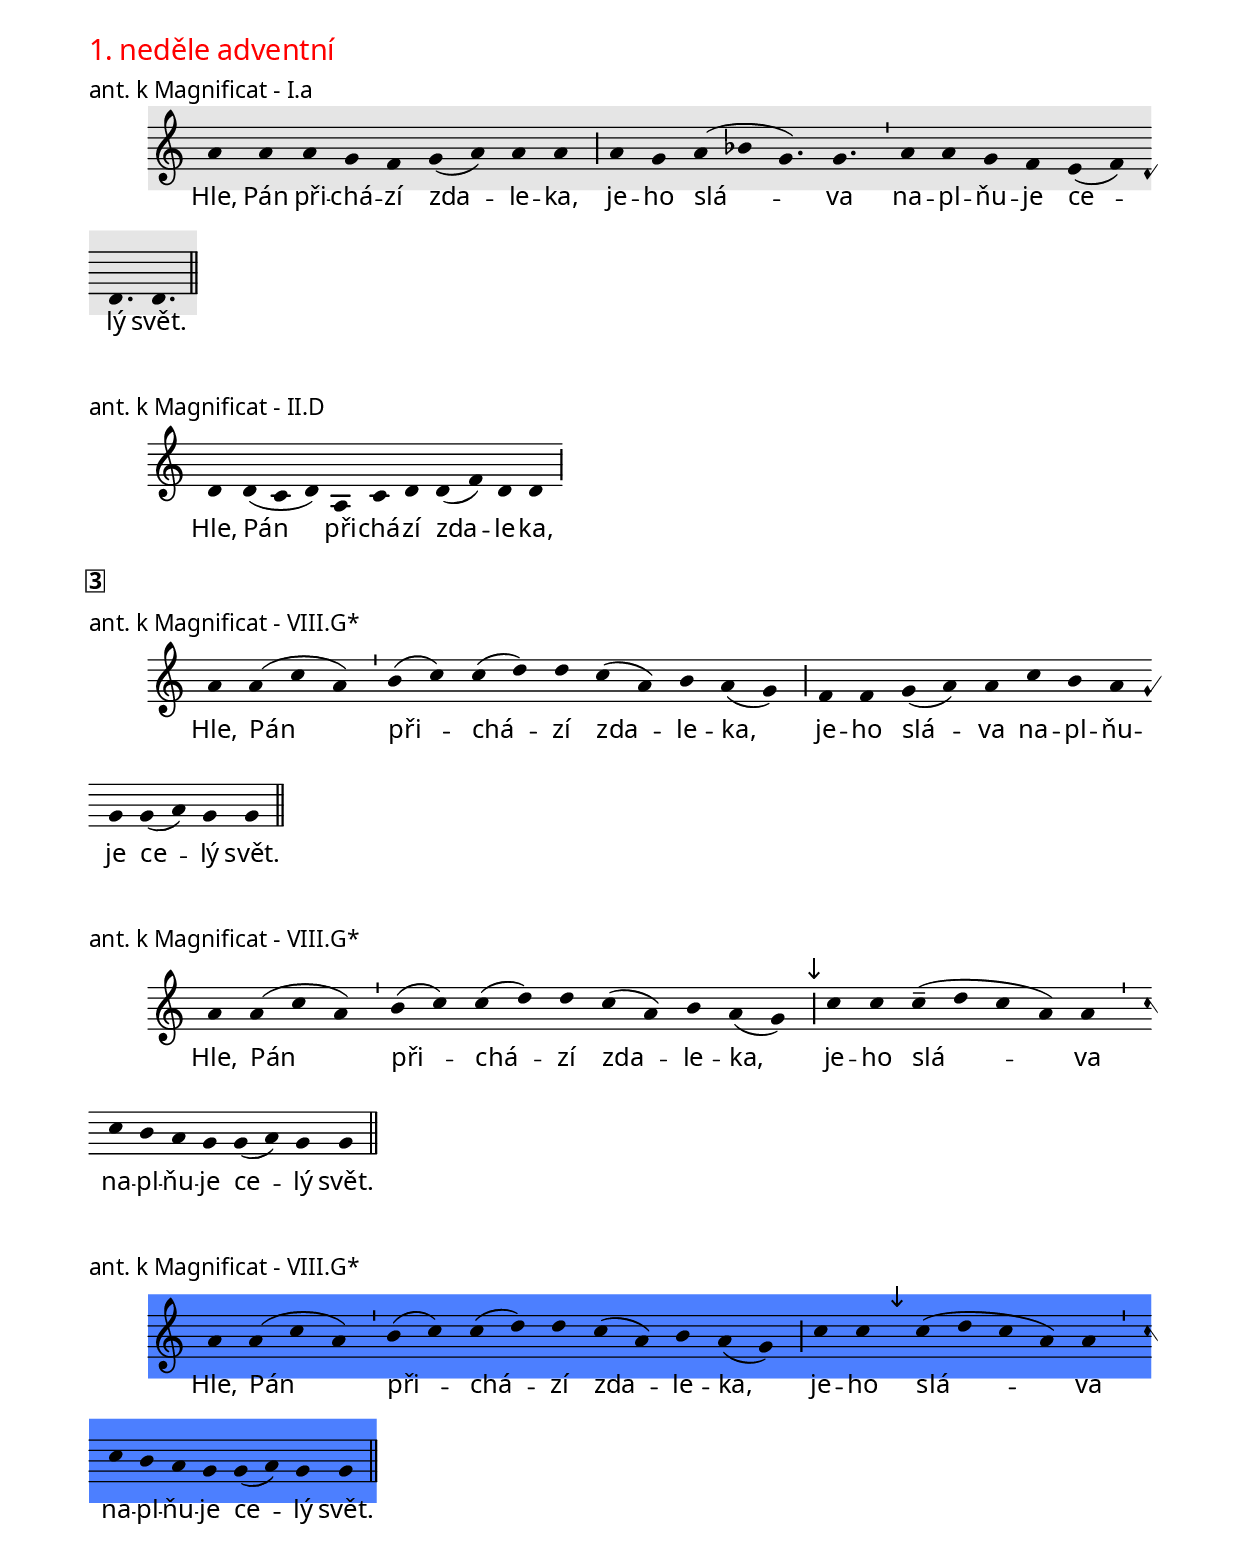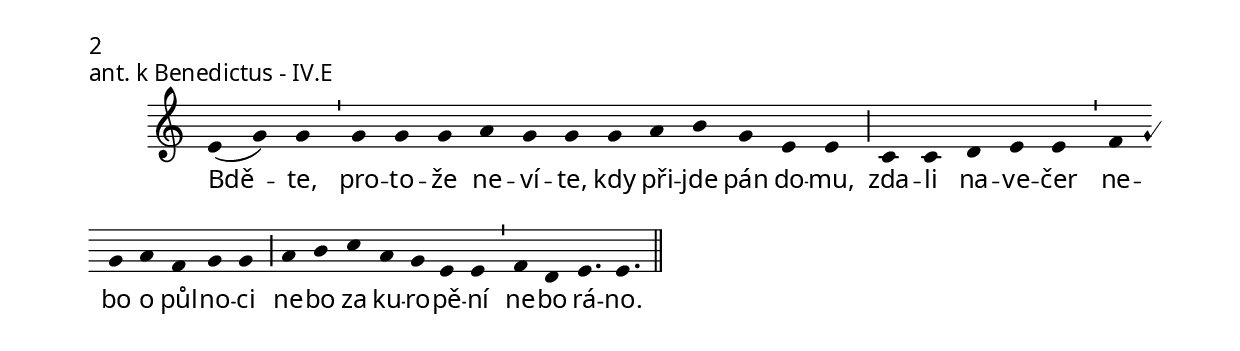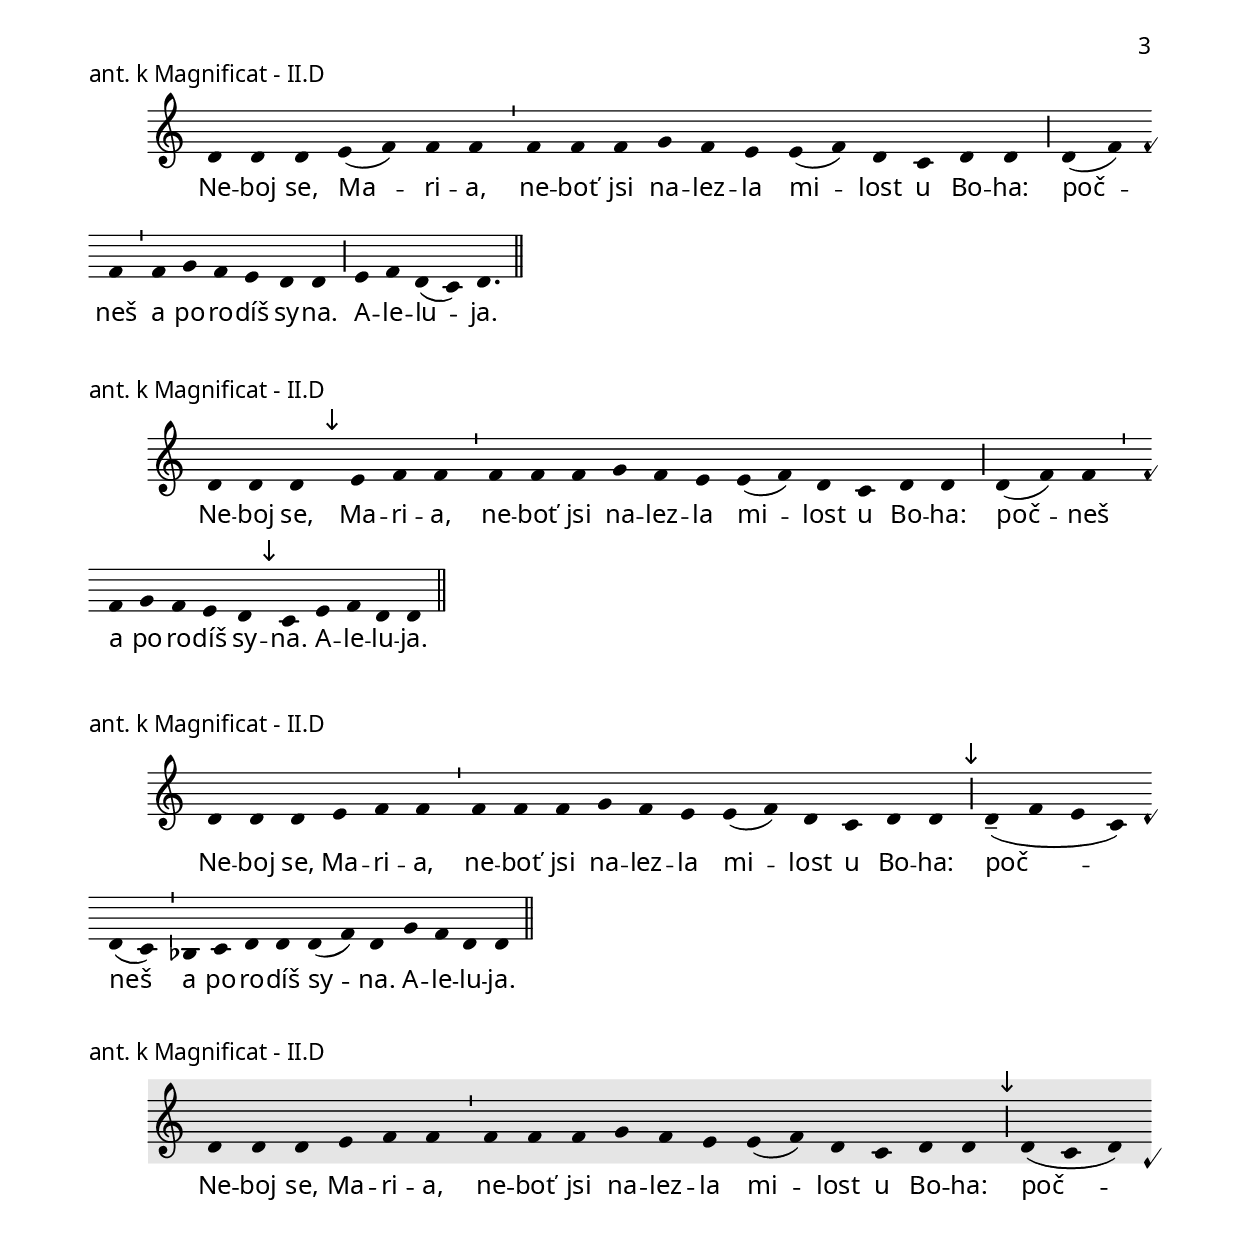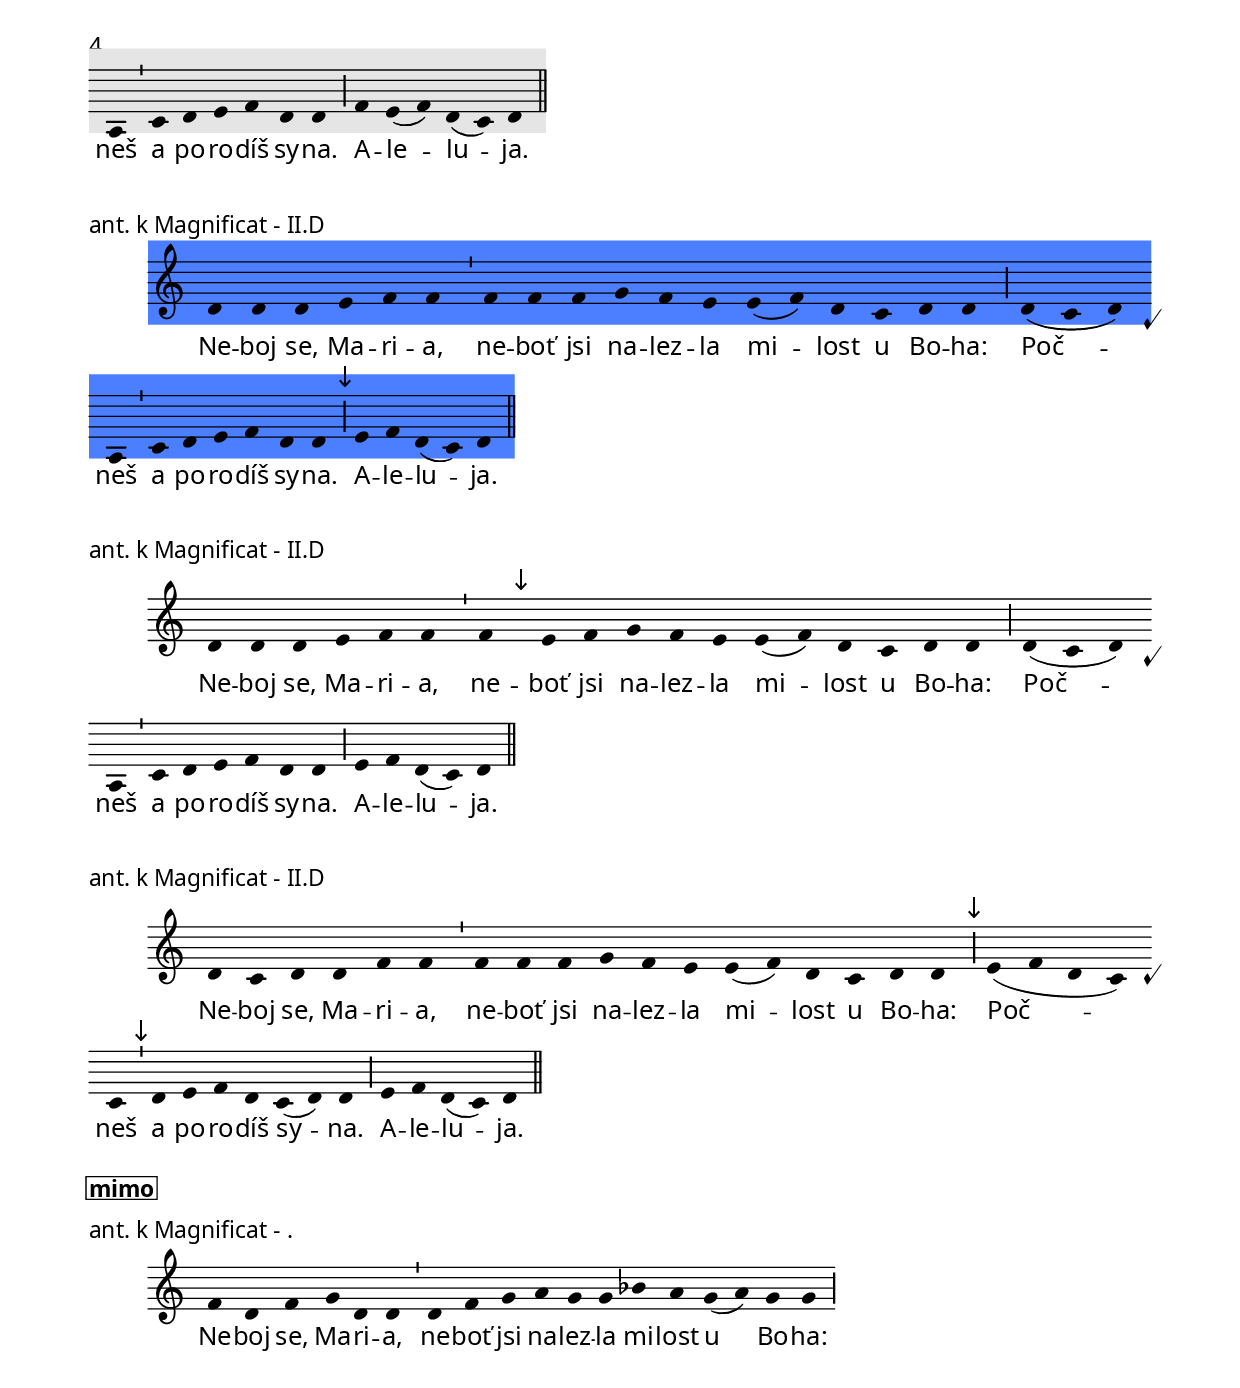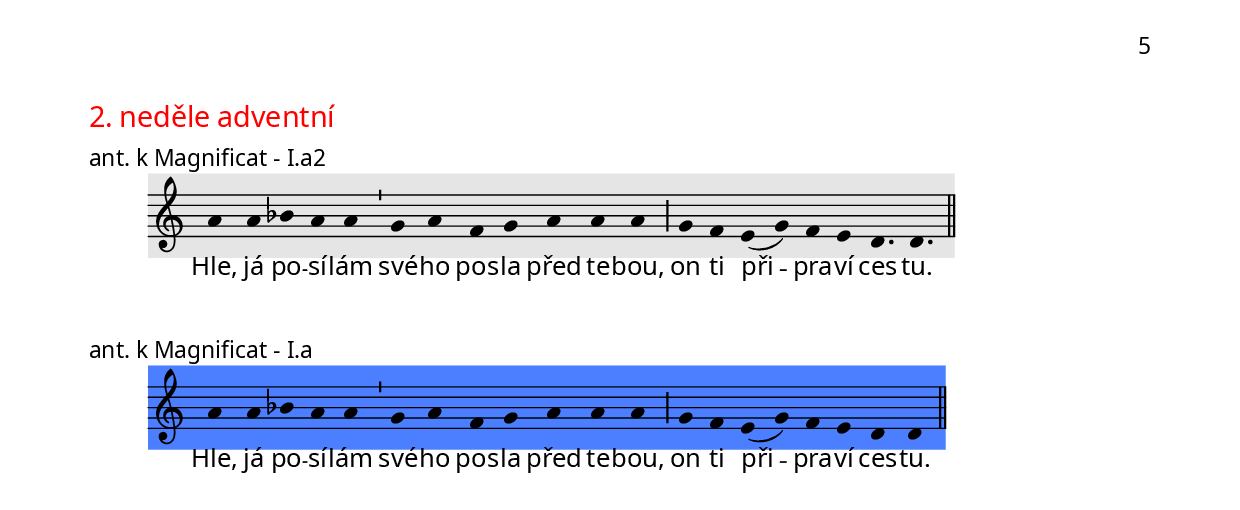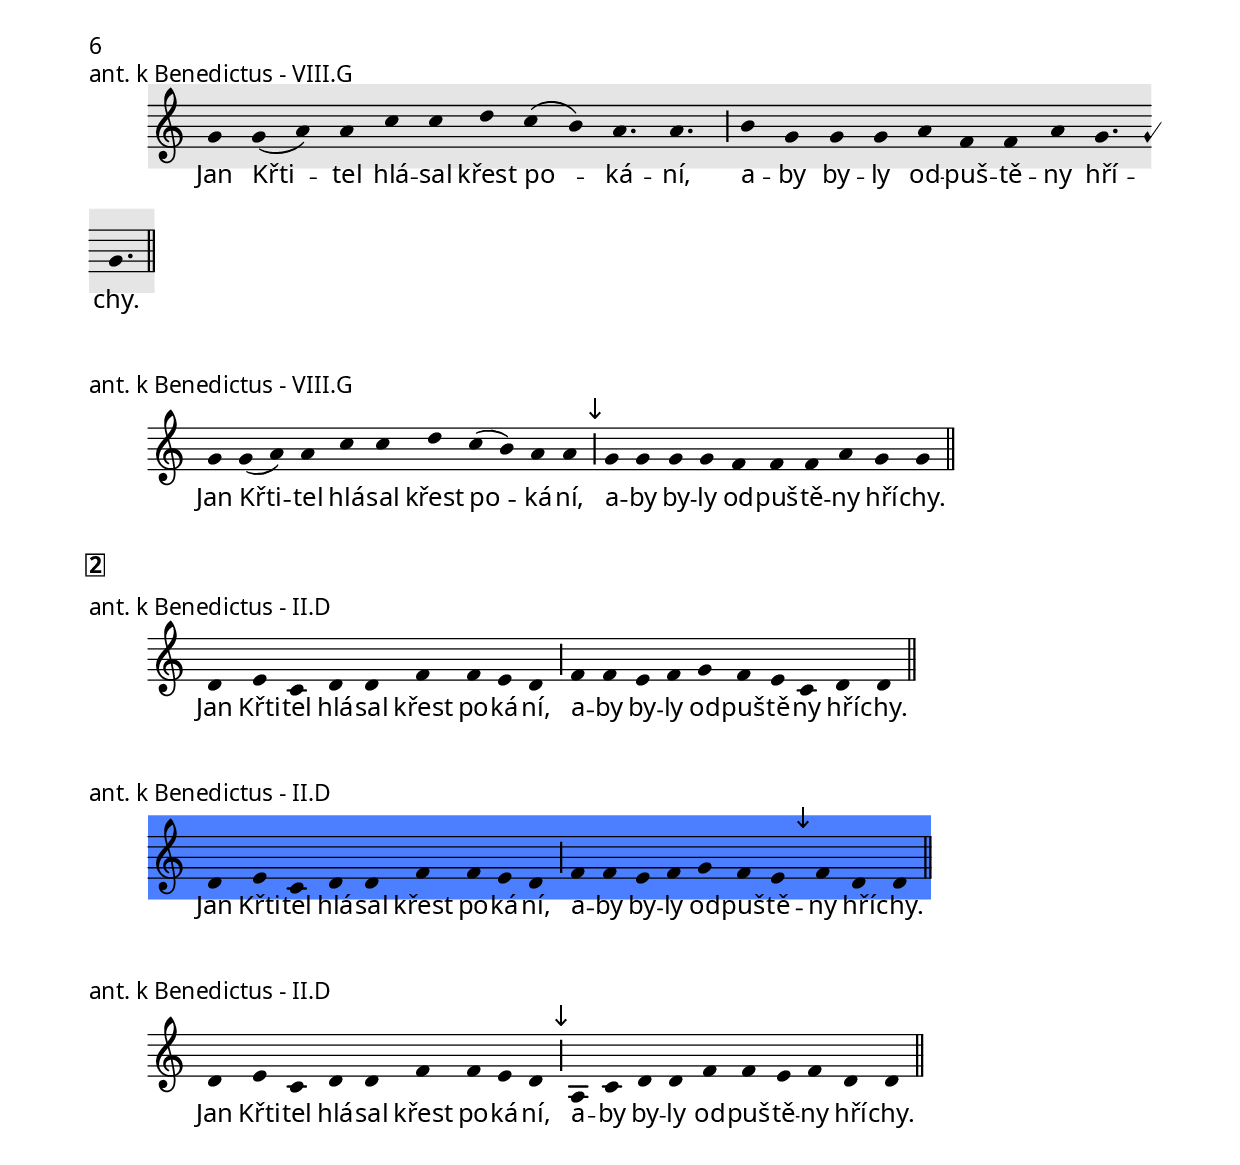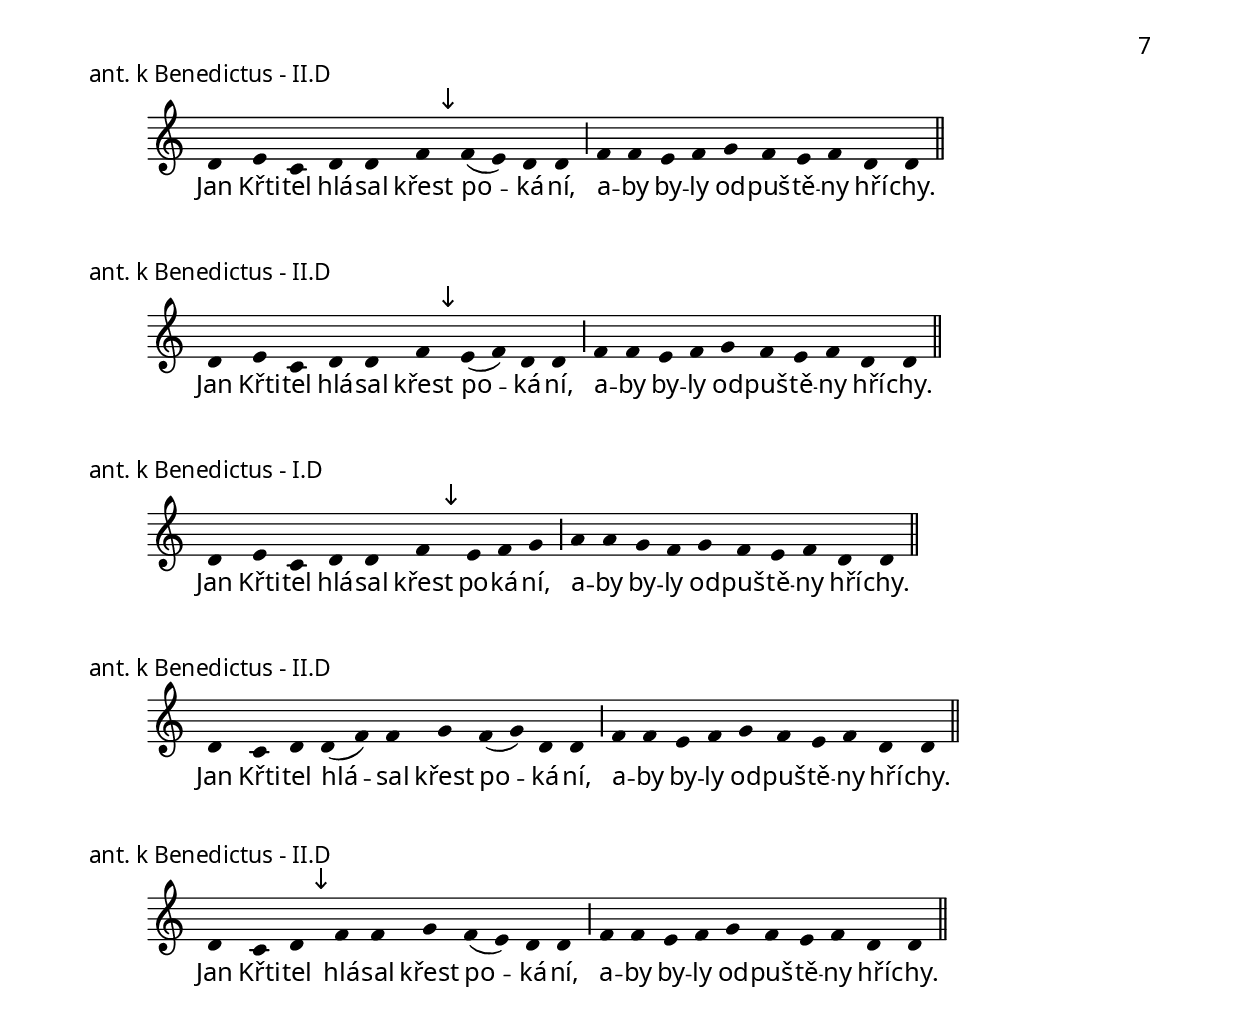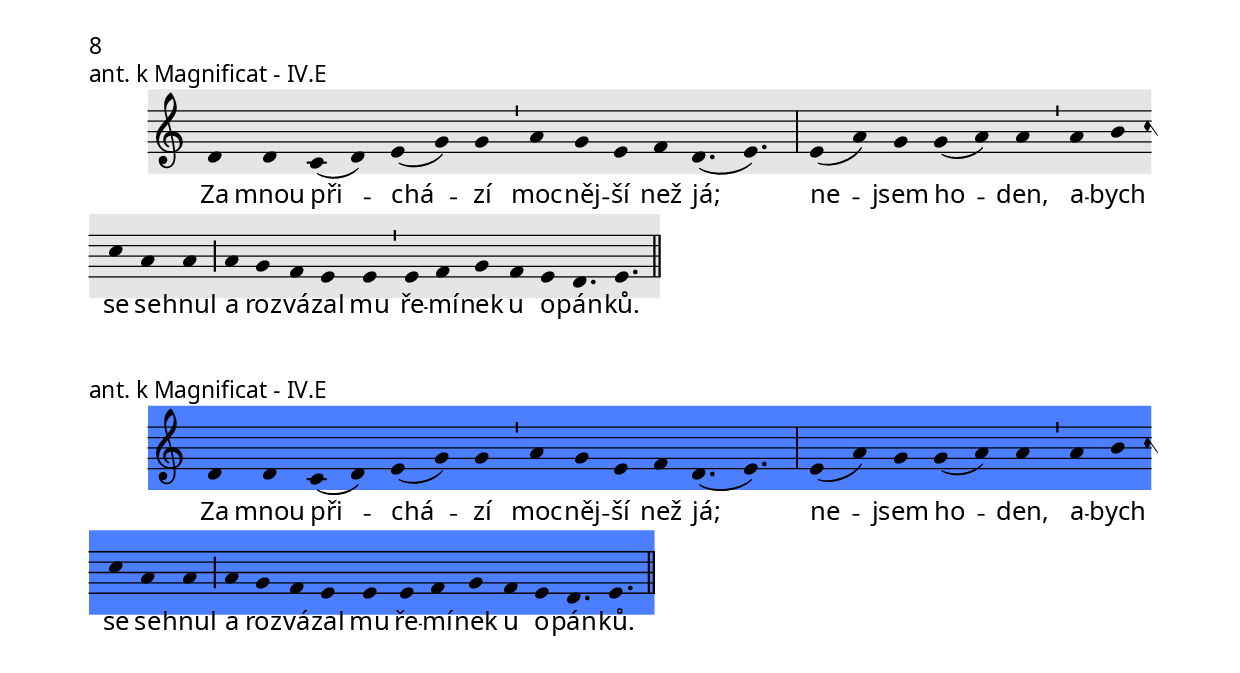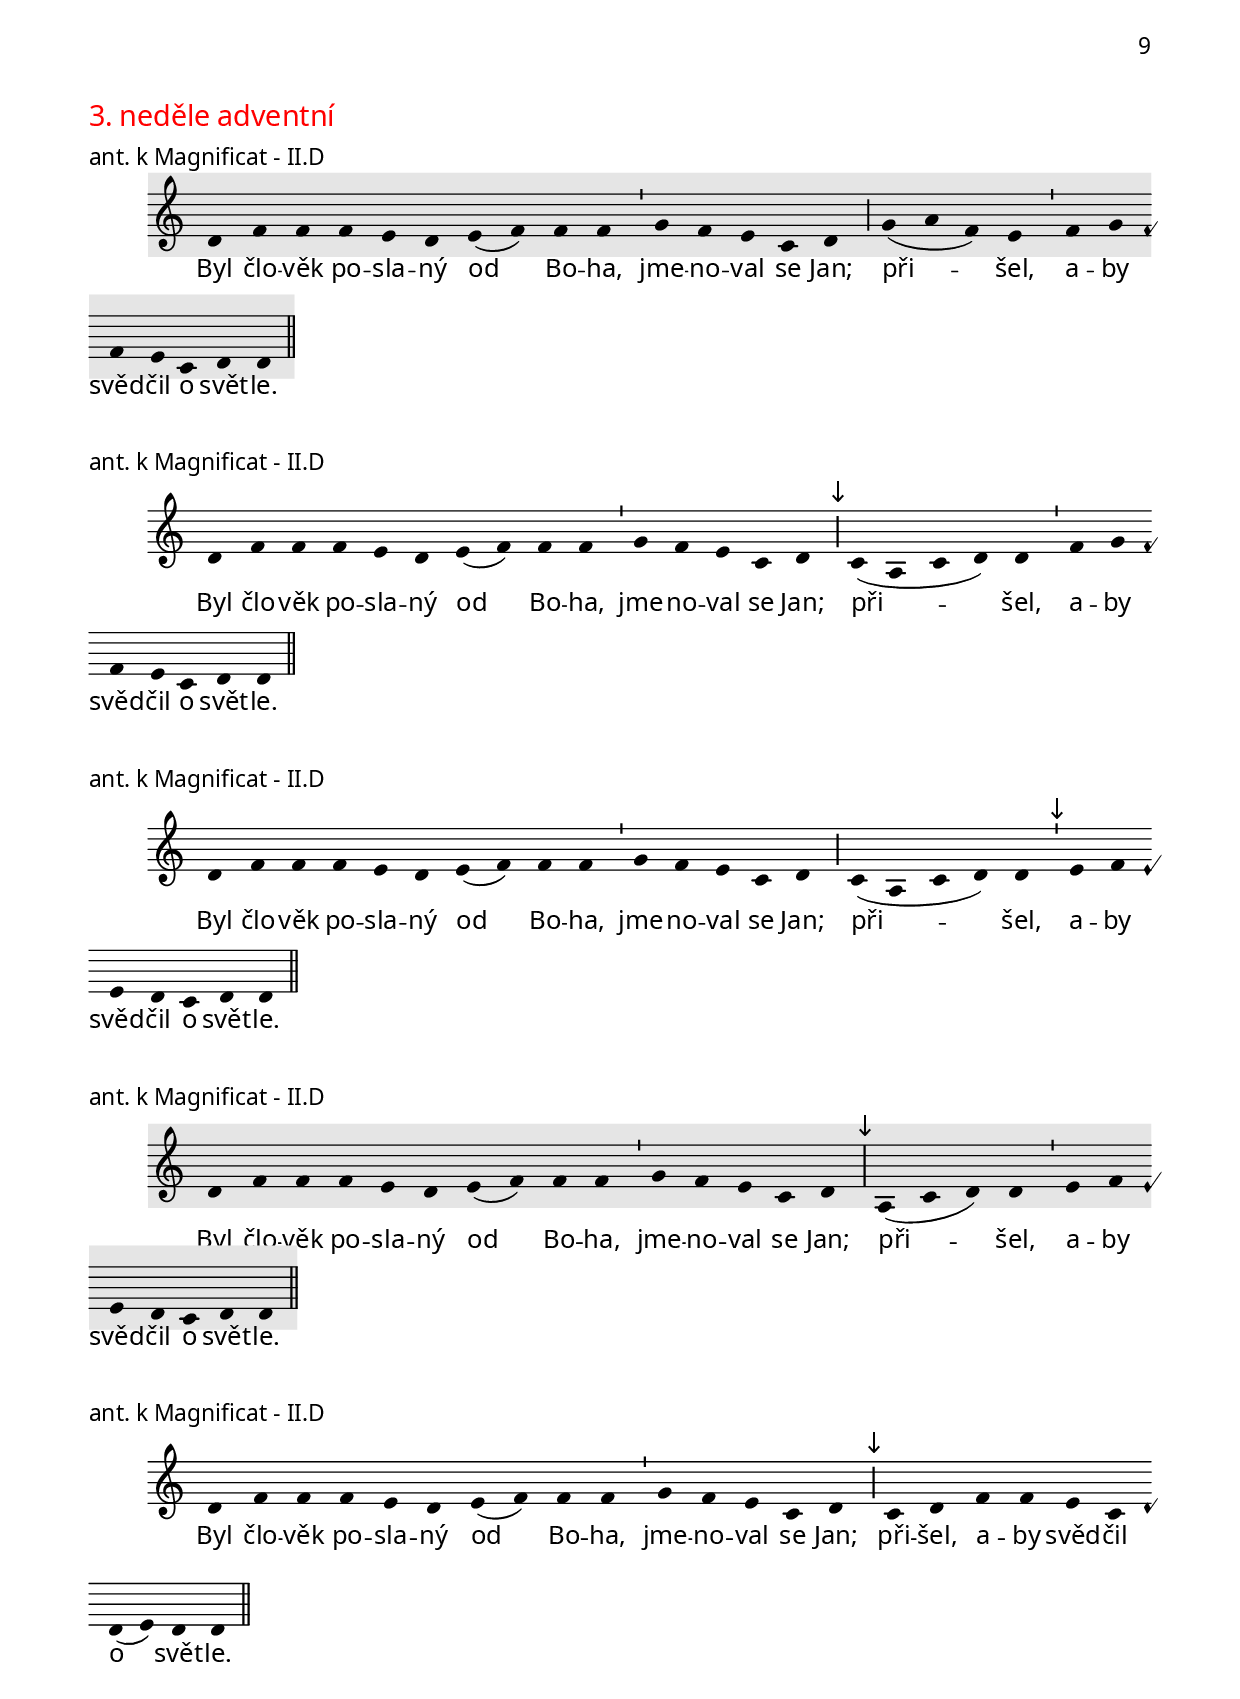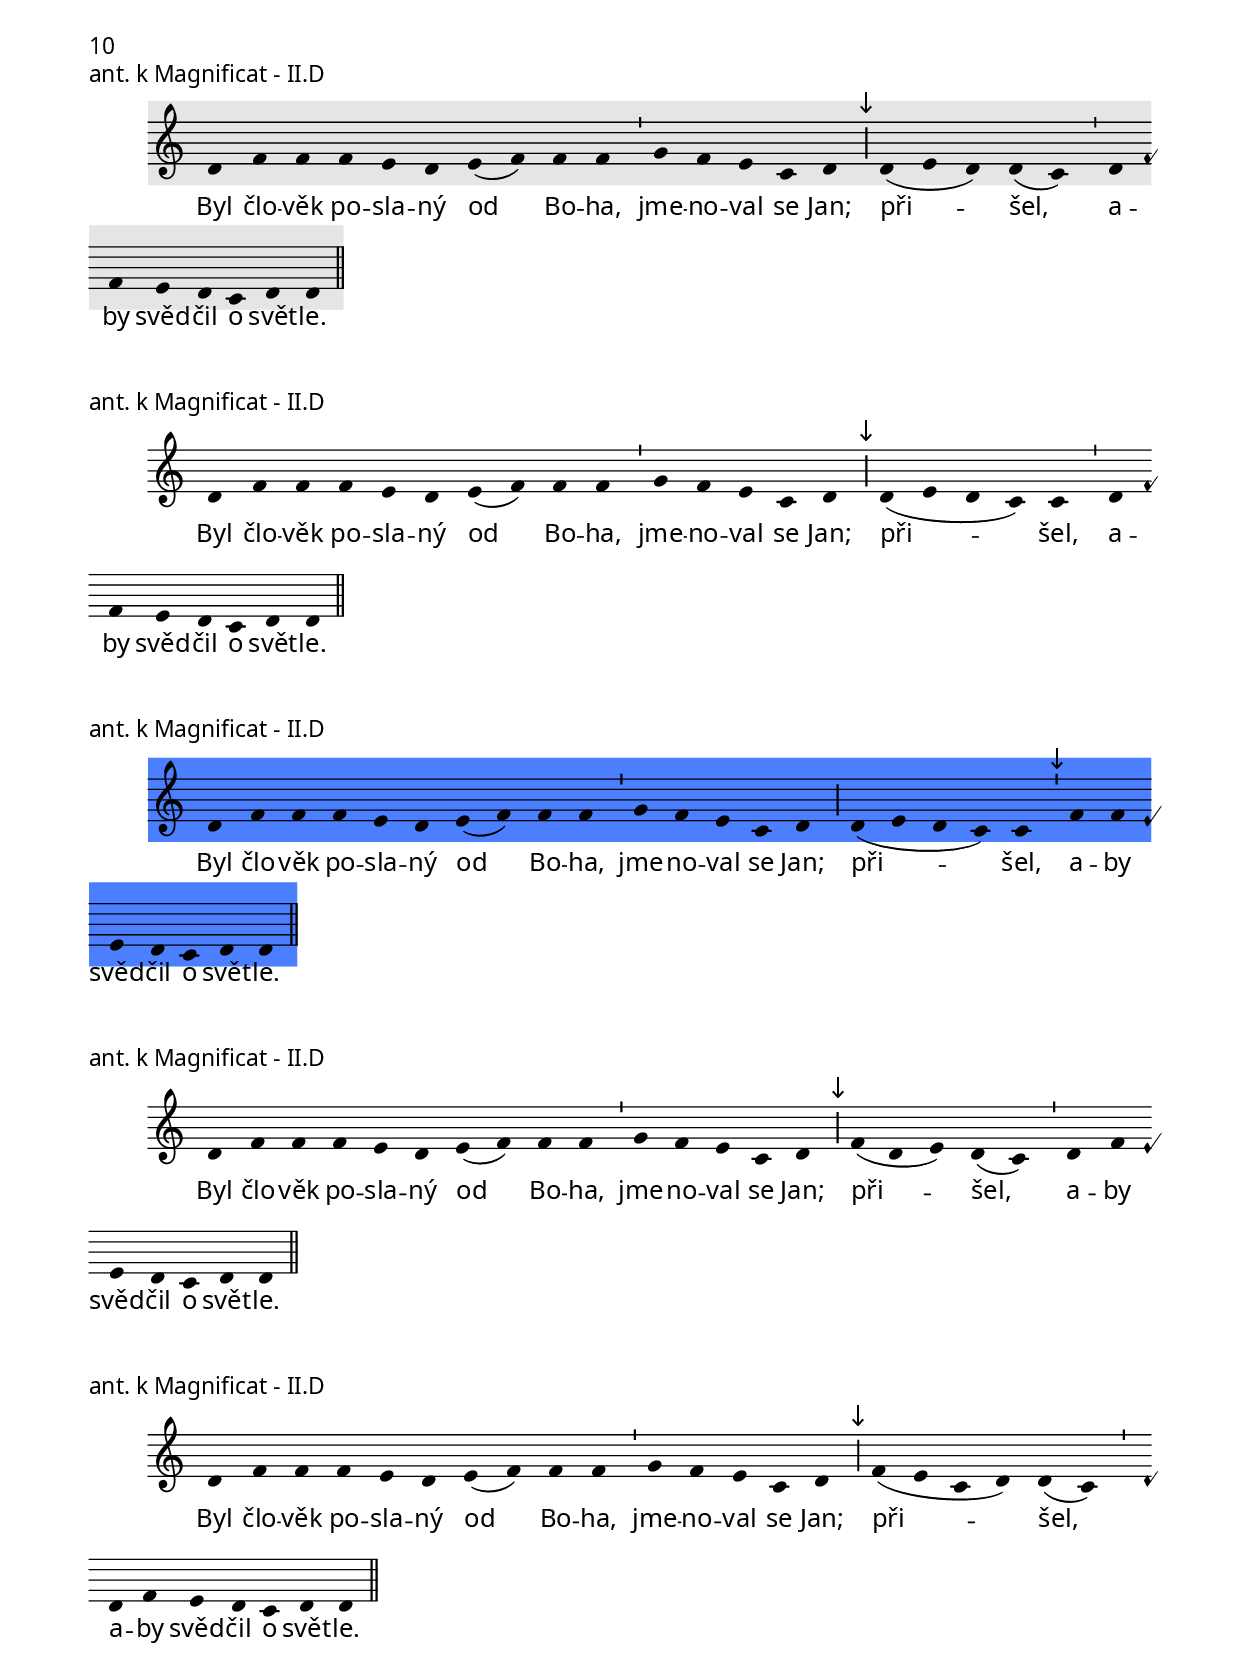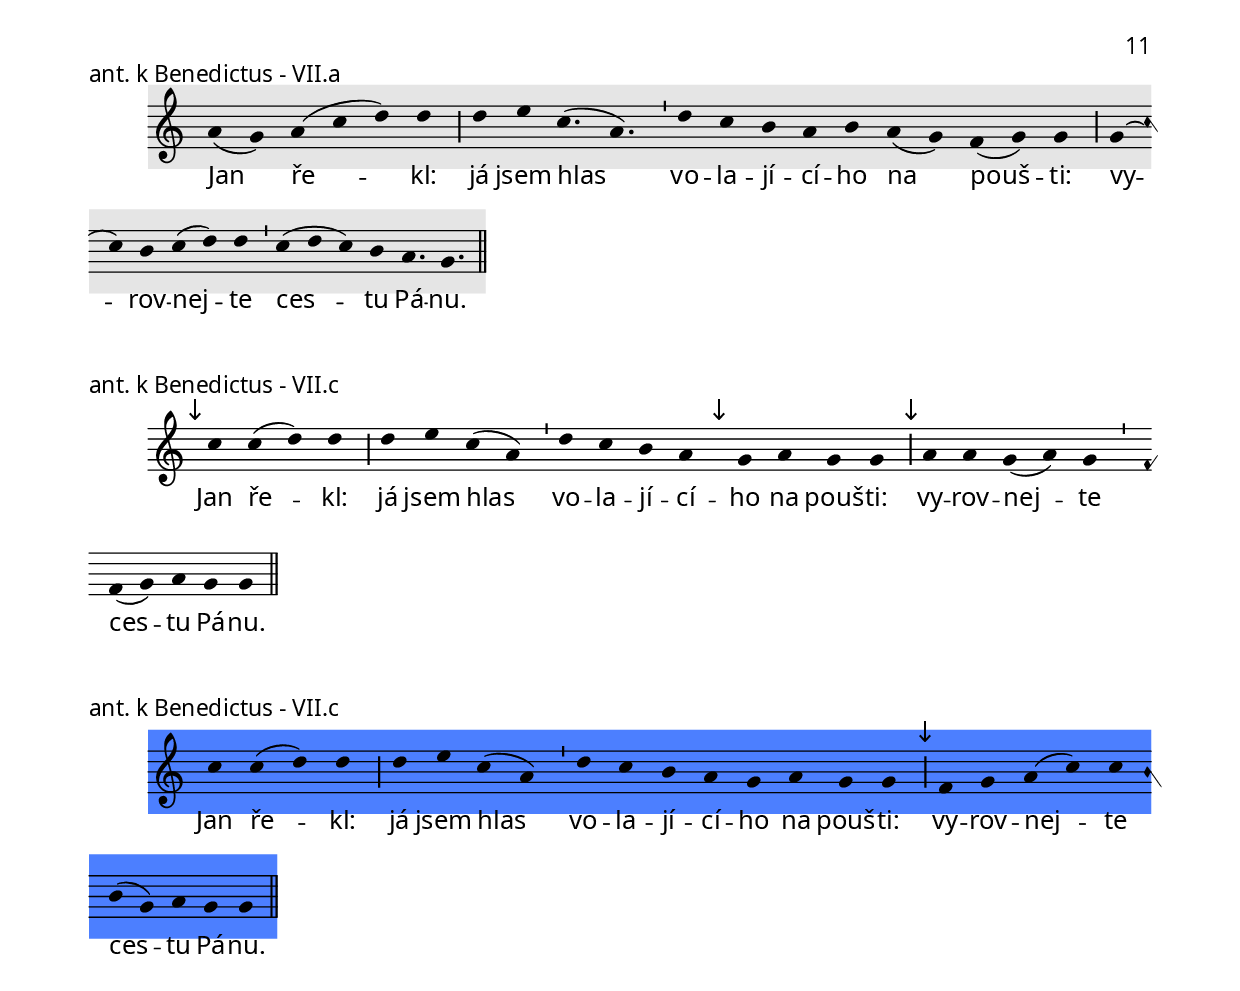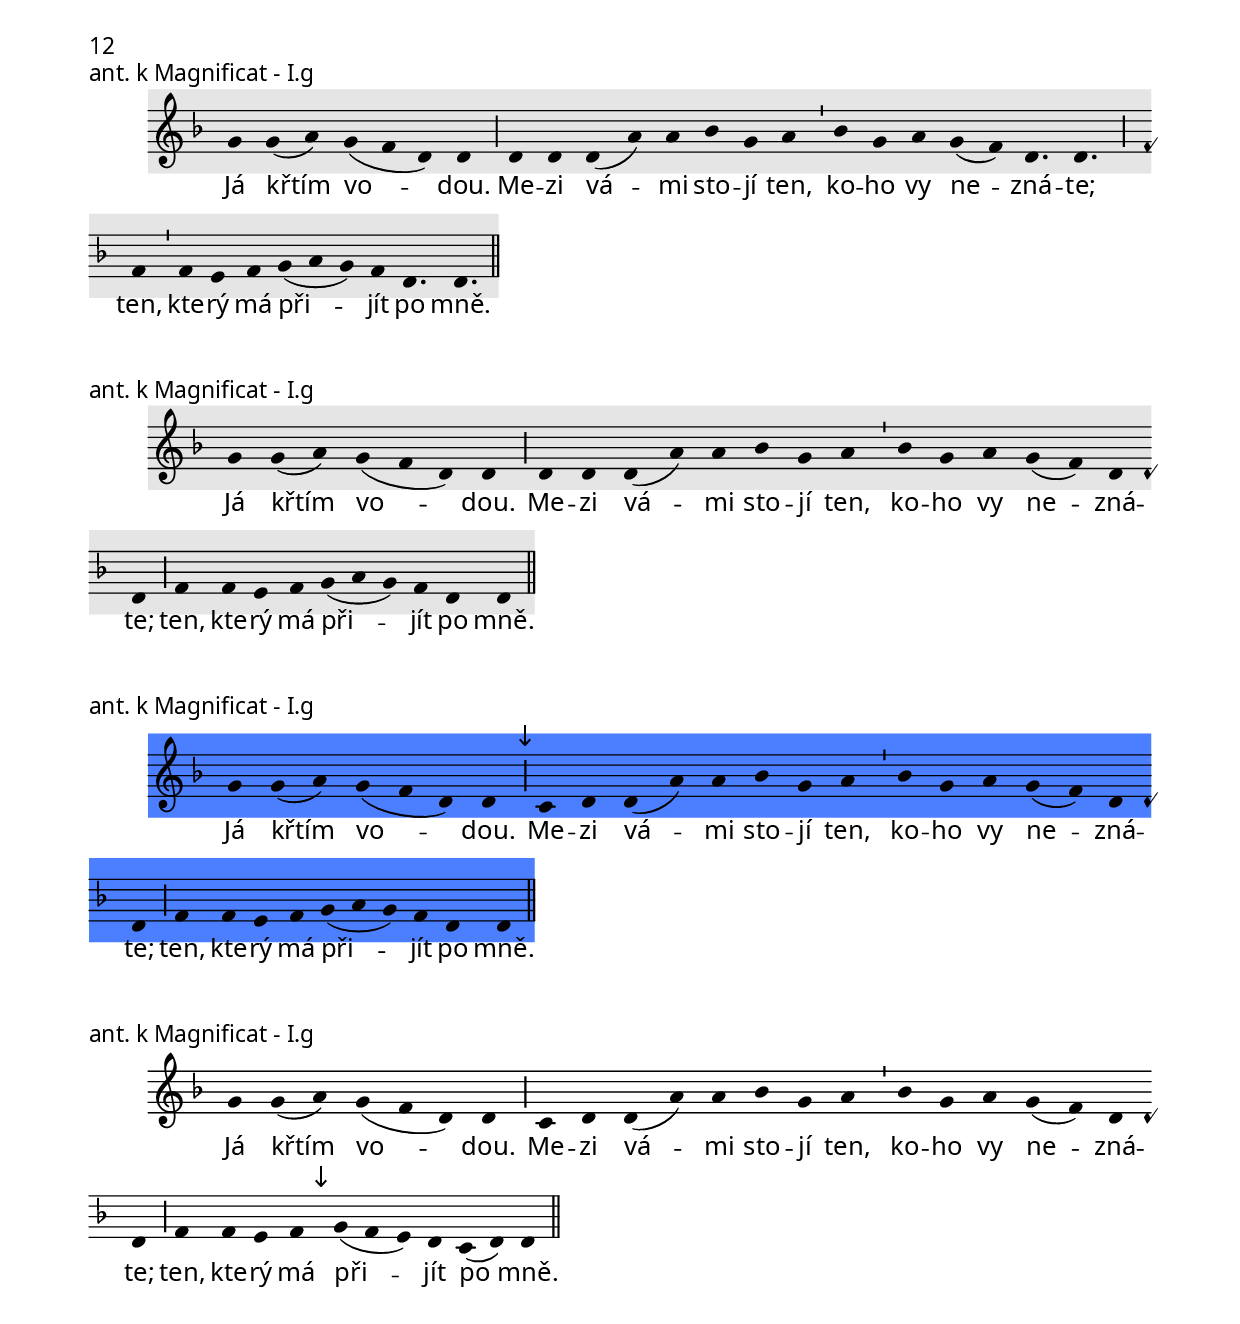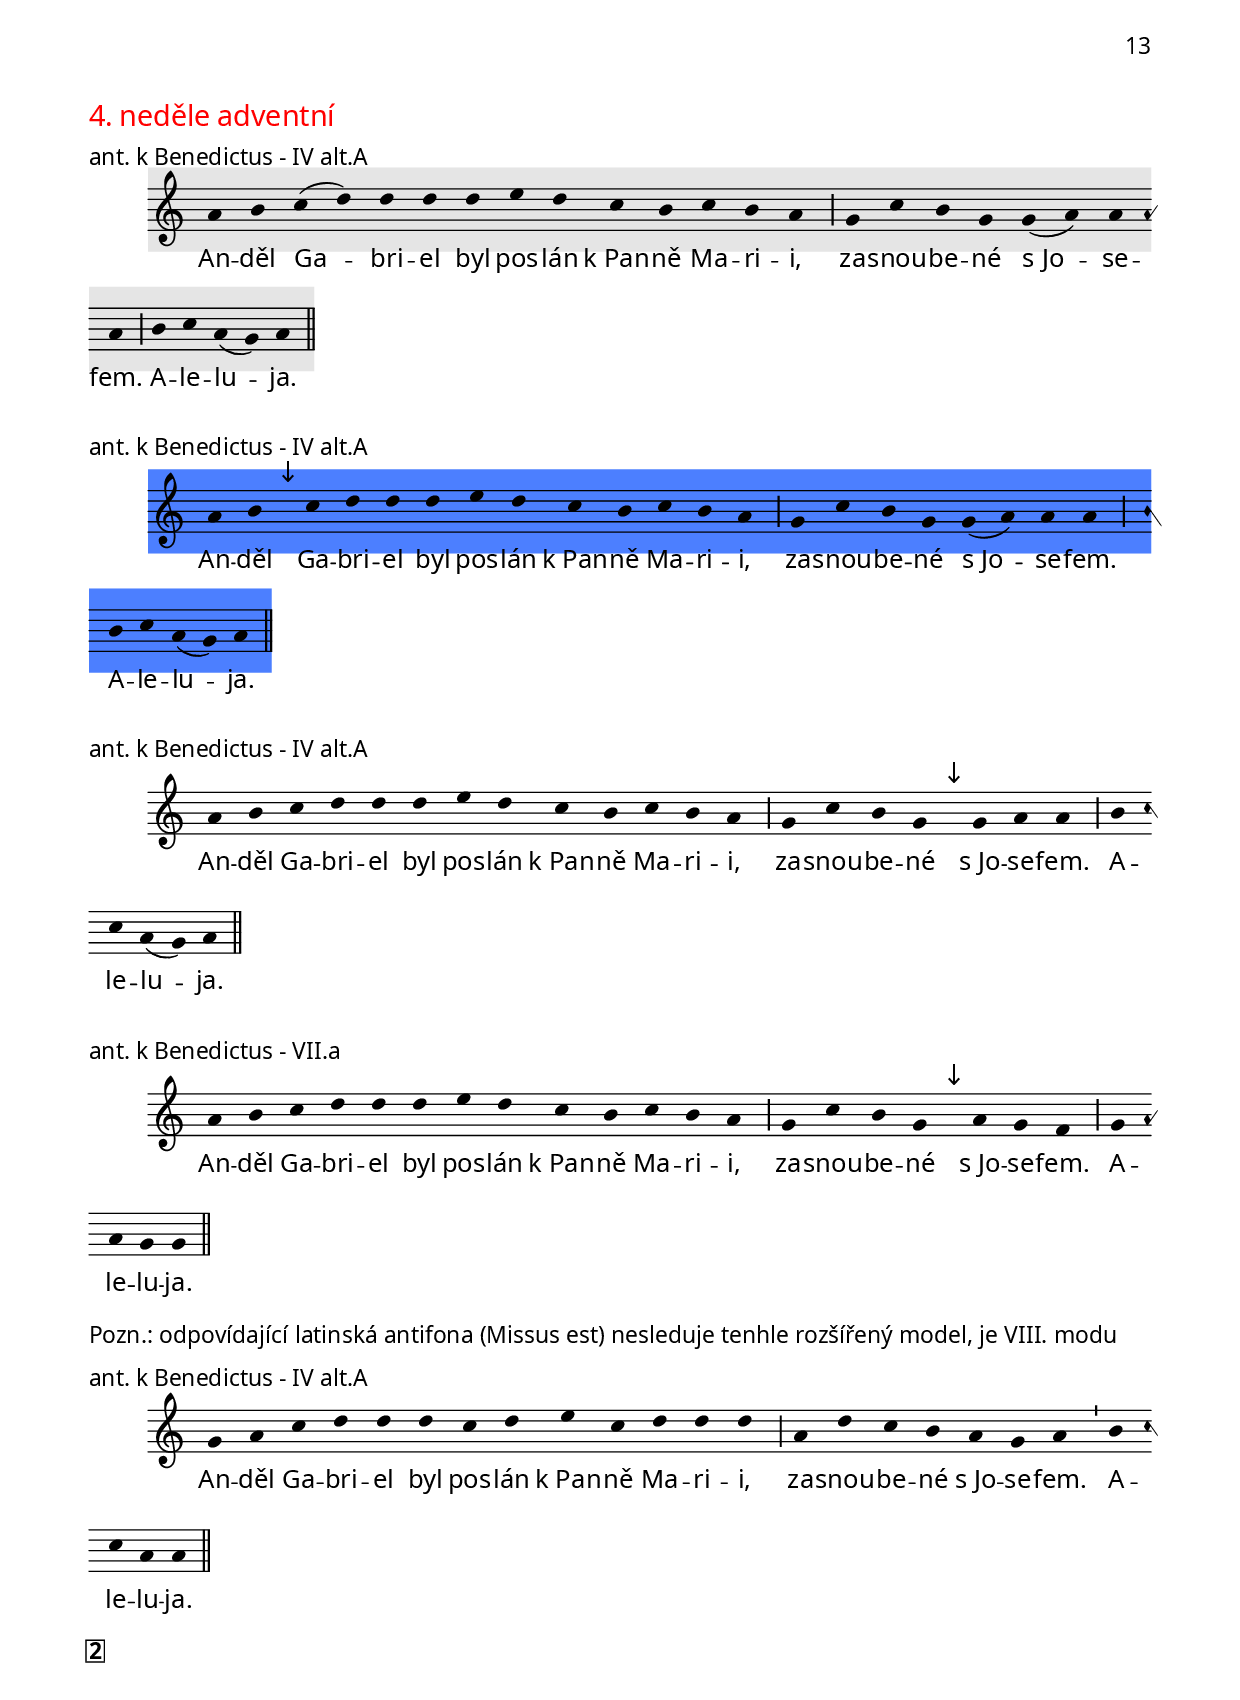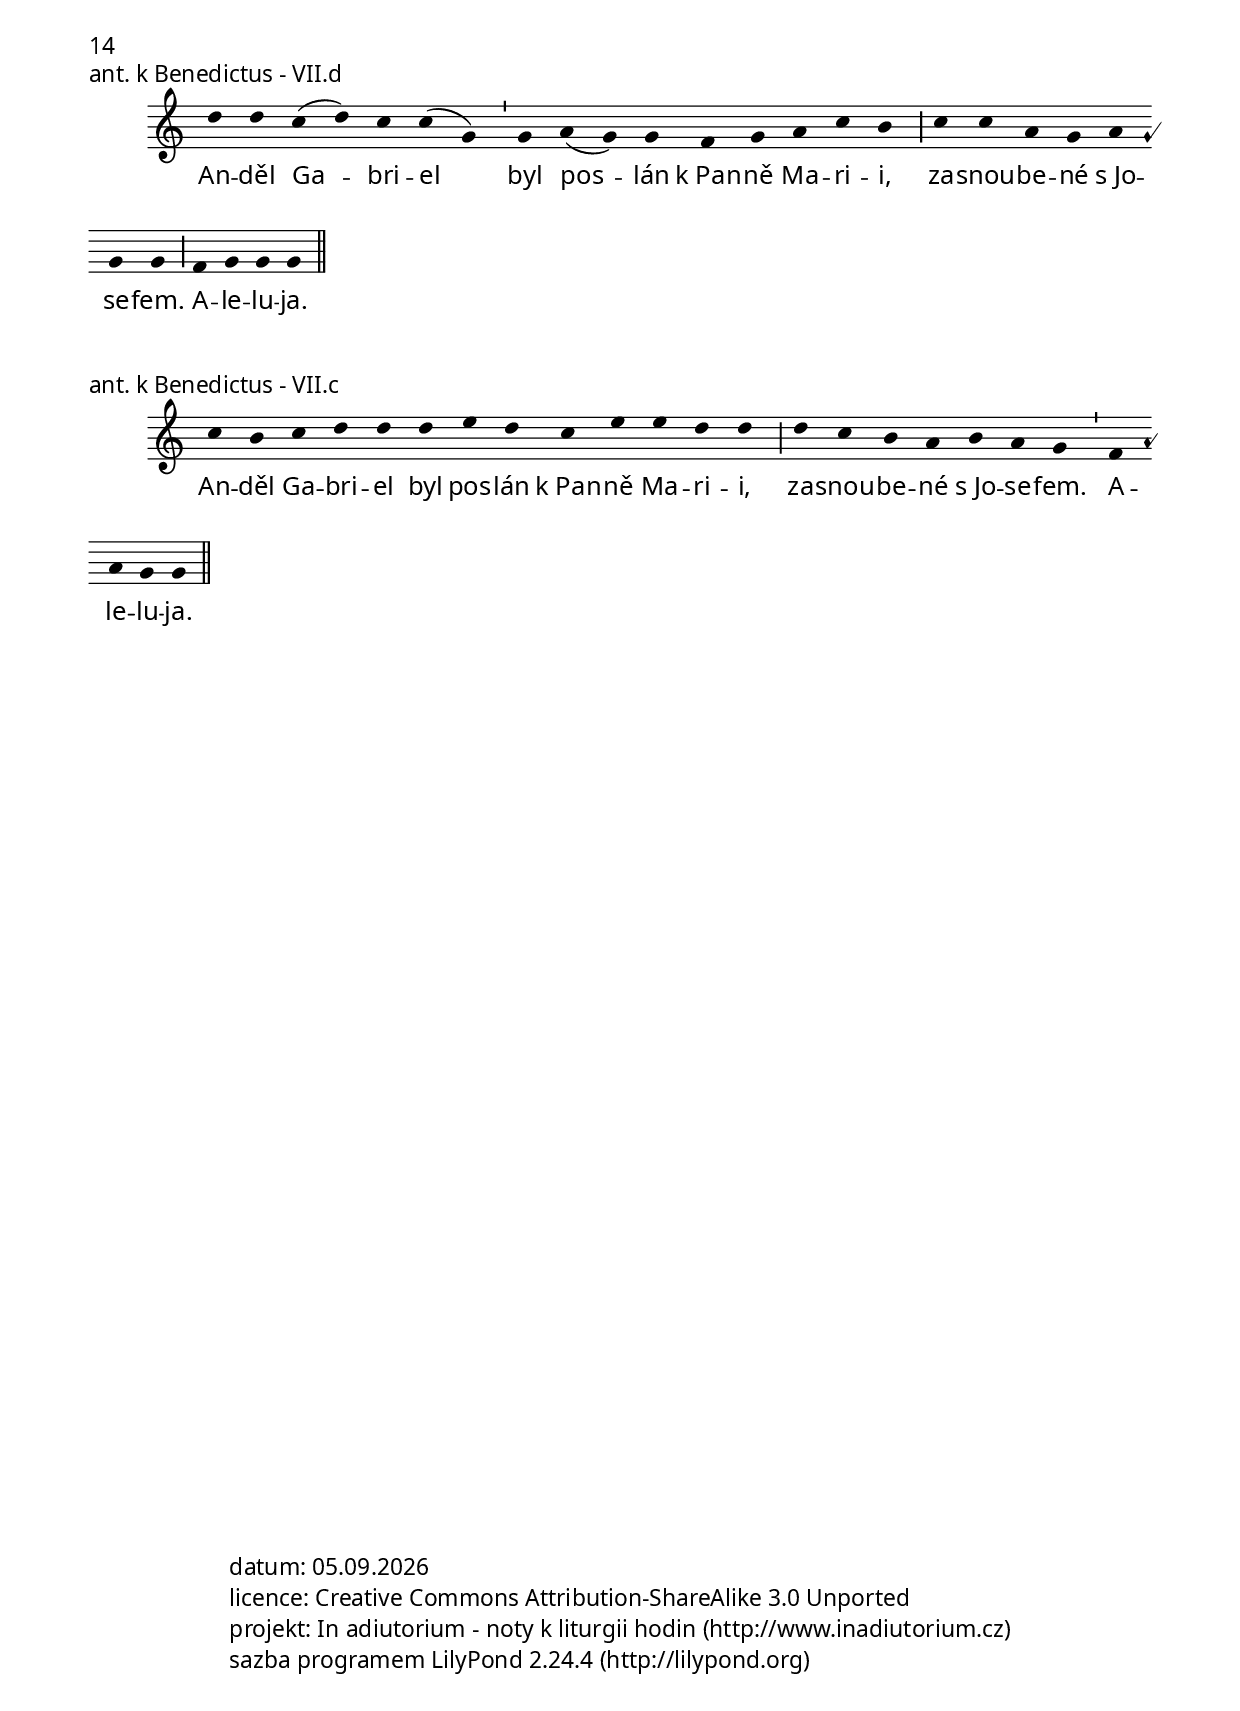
\include "../spolecne.ly"

\markup {\nadpisDen {1. neděle adventní}}

\score {
  \relative c'' {
    \zvyraznovacSedy
    \choralniRezim
    a4 a a g f  g( a) a a \barMaior
    a g a( bes g4.) g \barMin
    a4 a g f e( f) d4. d \barFinalis
  }
  \addlyrics {
    Hle, Pán při -- chá -- zí zda -- le -- ka,
    je -- ho slá -- va
    na -- pl -- ňu -- je ce -- lý svět.
  }
  \header {
    quid = "ant. k Magnificat"
    modus = "I"
    differentia = "a"
    psalmus = "Magnificat"
    placet = "začátek si jakoby říká o modus IV;
    na to, že zpívá o Boží slávě naplňující celý svět, je melodie
    taková mdlá, možná smutnovážná"
    id = "imag1"
    piece = \markup {\sestavTitulekBezZalmu}
  }
}

\score {
  \relative c' {
    \choralniRezim
    d4 d( c d) a c d d( f) d d \barMaior
  }
  \addlyrics {
    Hle, Pán při -- chá -- zí zda -- le -- ka,
    je -- ho slá -- va
    na -- pl -- ňu -- je ce -- lý svět.
  }
  \header {
    quid = "ant. k Magnificat"
    modus = "II"
    differentia = "D"
    psalmus = "Magnificat"
    id = "imag1"
    piece = \markup {\sestavTitulekBezZalmu}
  }
}

\markup\nadpisSkupiny 3

\score {
  \relative c'' {
    \choralniRezim
    a4 a( c a) \barMin b( c) c( d) d c( a) b a( g) \barMaior
    f f g( a) a c b a g g( a) g g \barFinalis
  }
  \addlyrics {
    Hle, Pán při -- chá -- zí zda -- le -- ka,
    je -- ho slá -- va na -- pl -- ňu -- je ce -- lý svět.
  }
  \header {
    quid = "ant. k Magnificat"
    modus = "VIII"
    differentia = "G*"
    psalmus = "Magnificat"
    id = "imag1"
    piece = \markup {\sestavTitulekBezZalmu}
  }
}

\score {
  \relative c'' {
    \choralniRezim
    a4 a( c a) \barMin b( c) c( d) d c( a) b a( g) \barMaior
    \mark\sipka c c c(-- d c a) a \barMin
    c b a g g( a) g g \barFinalis
  }
  \addlyrics {
    Hle, Pán při -- chá -- zí zda -- le -- ka,
    je -- ho slá -- va
    na -- pl -- ňu -- je ce -- lý svět.
  }
  \header {
    quid = "ant. k Magnificat"
    modus = "VIII"
    differentia = "G*"
    psalmus = "Magnificat"
    id = "imag1"
    piece = \markup {\sestavTitulekBezZalmu}
  }
}

\score {
  \relative c'' {
    \zvyraznovacModry
    \choralniRezim
    a4 a( c a) \barMin b( c) c( d) d c( a) b a( g) \barMaior
    c c \mark\sipka c( d c a) a \barMin
    c b a g g( a) g g \barFinalis
  }
  \addlyrics {
    Hle, Pán při -- chá -- zí zda -- le -- ka,
    je -- ho slá -- va
    na -- pl -- ňu -- je ce -- lý svět.
  }
  \header {
    quid = "ant. k Magnificat"
    modus = "VIII"
    differentia = "G*"
    psalmus = "Magnificat"
    id = "imag1"
    piece = \markup {\sestavTitulekBezZalmu}
  }
}

\pageBreak

\score {
  \relative c' {
    \choralniRezim
    e4( g) g \barMin
    g g g a g g g a b g e e \barMaior

    c c d e e \barMin
    f g a f g g \barMaior
    a b c a g e e \barMin
    f d e4. e \barFinalis
  }
  \addlyrics {
    Bdě -- te,
    pro -- to -- že ne -- ví -- te, kdy při -- jde pán do -- mu,
    zda -- li na -- ve -- čer
    ne -- bo o půl -- no -- ci
    ne -- bo za ku -- ro -- pě -- ní
    ne -- bo rá -- no.
  }
  \header {
    quid = "ant. k Benedictus"
    modus = "IV"
    differentia = "E"
    psalmus = "Benedictus"
    id = "iben"
    piece = \markup {\sestavTitulekBezZalmu}
  }
}

\pageBreak

\score {
  \relative c' {
    \choralniRezim
    d4 d d e( f) f f \barMin
    f f f g f e e( f) d c d d \barMaior
    d( f) f \barMin
    f g f e d d \barMaior
    e f d( c) d4. \barFinalis
  }
  \addlyrics {
    Ne -- boj se, Ma -- ri -- a,
    ne -- boť jsi na -- lez -- la mi -- lost u Bo -- ha:
    poč -- neš a po -- ro -- díš sy -- na.
    A -- le -- lu -- ja.
  }
  \header {
    quid = "ant. k Magnificat"
    modus = "II"
    differentia = "D"
    psalmus = "Magnificat"
    placet = "_Maria_ možná spíš bez melis.;
    závěr zkusit upravit na neoddělené aleluja;
    na _počneš_ by se hodila melodická ozdoba"
    id = "imag2"
    piece = \markup {\sestavTitulekBezZalmu}
  }
}

\score {
  \relative c' {
    \choralniRezim
    d4 d d \mark\sipka e f f \barMin
    f f f g f e e( f) d c d d \barMaior
    d( f) f \barMin
    f g f e d \mark\sipka c
    e f d d \barFinalis
  }
  \addlyrics {
    Ne -- boj se, Ma -- ri -- a,
    ne -- boť jsi na -- lez -- la mi -- lost u Bo -- ha:
    poč -- neš a po -- ro -- díš sy -- na.
    A -- le -- lu -- ja.
  }
  \header {
    quid = "ant. k Magnificat"
    modus = "II"
    differentia = "D"
    psalmus = "Magnificat"
    id = "imag2"
    piece = \markup {\sestavTitulekBezZalmu}
  }
}

\score {
  \relative c' {
    \choralniRezim
    d4 d d e f f \barMin
    f f f g f e e( f) d c d d \barMaior
    \mark\sipka d(-- f e c) d( c) \barMin
    bes c d d d( f) d
    g f d d \barFinalis
  }
  \addlyrics {
    Ne -- boj se, Ma -- ri -- a,
    ne -- boť jsi na -- lez -- la mi -- lost u Bo -- ha:
    poč -- neš a po -- ro -- díš sy -- na.
    A -- le -- lu -- ja.
  }
  \header {
    quid = "ant. k Magnificat"
    modus = "II"
    differentia = "D"
    psalmus = "Magnificat"
    id = "imag2"
    piece = \markup {\sestavTitulekBezZalmu}
  }
}

\score {
  \relative c' {
    \zvyraznovacSedy
    \choralniRezim
    d4 d d e f f \barMin
    f f f g f e e( f) d c d d \barMaior
    \mark\sipka d( c d) a \barMin
    c d e f d d \barMaior % tady je melodii vynuceny presun prizvuku z _po_rodis na _a_
    f e( f) d( c) d \barFinalis
  }
  \addlyrics {
    Ne -- boj se, Ma -- ri -- a,
    ne -- boť jsi na -- lez -- la mi -- lost u Bo -- ha:
    poč -- neš a po -- ro -- díš sy -- na.
    A -- le -- lu -- ja.
  }
  \header {
    quid = "ant. k Magnificat"
    modus = "II"
    differentia = "D"
    psalmus = "Magnificat"
    id = "imag2"
    piece = \markup {\sestavTitulekBezZalmu}
  }
}

\score {
  \relative c' {
    \zvyraznovacModry
    \choralniRezim
    d4 d d e f f \barMin
    f f f g f e e( f) d c d d \barMaior
    d( c d) a \barMin
    c d e f d d \barMaior % tady je melodii vynuceny presun prizvuku z _po_rodis na _a_
    \mark\sipka e f d( c) d \barFinalis
  }
  \addlyrics {
    Ne -- boj se, Ma -- ri -- a,
    ne -- boť jsi na -- lez -- la mi -- lost u Bo -- ha:
    Poč -- neš a po -- ro -- díš sy -- na.
    A -- le -- lu -- ja.
  }
  \header {
    quid = "ant. k Magnificat"
    modus = "II"
    differentia = "D"
    psalmus = "Magnificat"
    id = "imag2"
    piece = \markup {\sestavTitulekBezZalmu}
  }
}

\score {
  \relative c' {
    \choralniRezim
    d4 d d e f f \barMin
    f \mark\sipka e f g f e e( f) d c d d \barMaior
    d( c d) a \barMin
    c d e f d d \barMaior % tady je melodii vynuceny presun prizvuku z _po_rodis na _a_
    e f d( c) d \barFinalis
  }
  \addlyrics {
    Ne -- boj se, Ma -- ri -- a,
    ne -- boť jsi na -- lez -- la mi -- lost u Bo -- ha:
    Poč -- neš a po -- ro -- díš sy -- na.
    A -- le -- lu -- ja.
  }
  \header {
    quid = "ant. k Magnificat"
    modus = "II"
    differentia = "D"
    psalmus = "Magnificat"
    id = "imag2"
    piece = \markup {\sestavTitulekBezZalmu}
  }
}

\score {
  \relative c' {
    \choralniRezim
    d4 c d d f f \barMin
    f f f g f e e( f) d c d d \barMaior
    \mark\sipka e( f d c) c \barMin
    \mark\sipka d e f d c( d) d \barMaior % tady je melodii vynuceny presun prizvuku z _po_rodis na _a_
    e f d( c) d \barFinalis
  }
  \addlyrics {
    Ne -- boj se, Ma -- ri -- a,
    ne -- boť jsi na -- lez -- la mi -- lost u Bo -- ha:
    Poč -- neš a po -- ro -- díš sy -- na.
    A -- le -- lu -- ja.
  }
  \header {
    quid = "ant. k Magnificat"
    modus = "II"
    differentia = "D"
    psalmus = "Magnificat"
    id = "imag2"
    piece = \markup {\sestavTitulekBezZalmu}
  }
}

\markup\nadpisSkupiny mimo

\score {
  \relative c' {
    \choralniRezim
    f4 d f g d d \barMin
    d f g a g g bes a g( a) g g \barMaior

  }
  \addlyrics {
    Ne -- boj se, Ma -- ri -- a,
    ne -- boť jsi na -- lez -- la mi -- lost u Bo -- ha:
    poč -- neš a po -- ro -- díš sy -- na.
    A -- le -- lu -- ja.
  }
  \header {
    quid = "ant. k Magnificat"
    modus = ""
    differentia = ""
    psalmus = "Magnificat"
    id = "imag2"
    piece = \markup {\sestavTitulekBezZalmu}
  }
}

\pageBreak

\markup {\nadpisDen {2. neděle adventní}}

\score {
  \relative c'' {
    \zvyraznovacSedy
    \choralniRezim
    a4 a bes a a \barMin
    g a f g a a a \barMaior
    g f e( g) f e d4. d \barFinalis
  }
  \addlyrics {
    Hle, já po -- sí -- lám
    své -- ho pos -- la před te -- bou,
    on ti při -- pra -- ví ces -- tu.
  }
  \header {
    quid = "ant. k Magnificat"
    modus = "I"
    differentia = "a2"
    psalmus = "Magnificat"
    placet = "I.a"
    id = "iimag1"
    piece = \markup {\sestavTitulekBezZalmu}
  }
}

\score {
  \relative c'' {
    \zvyraznovacModry
    \choralniRezim
    a4 a bes a a \barMin
    g a f g a a a \barMaior
    g f e( g) f e d d \barFinalis
  }
  \addlyrics {
    Hle, já po -- sí -- lám
    své -- ho pos -- la před te -- bou,
    on ti při -- pra -- ví ces -- tu.
  }
  \header {
    quid = "ant. k Magnificat"
    modus = "I"
    differentia = "a"
    psalmus = "Magnificat"
    id = "iimag1"
    piece = \markup {\sestavTitulekBezZalmu}
  }
}

\pageBreak

\score {
  \relative c'' {
    \zvyraznovacSedy
    \choralniRezim
    g4 g( a) a c c d c( b) a4. a \barMaior
    b4 g g g a f f a g4. g \barFinalis
  }
  \addlyrics {
    Jan Křti -- tel hlá -- sal křest po -- ká -- ní,
    a -- by by -- ly od -- puš -- tě -- ny hří -- chy.
  }
  \header {
    quid = "ant. k Benedictus"
    modus = "VIII"
    differentia = "G"
    psalmus = "Benedictus"
    placet = "_aby byly_ je divné"
    id = "iiben"
    piece = \markup {\sestavTitulekBezZalmu}
  }
}

\score {
  \relative c'' {
    \choralniRezim
    g4 g( a) a c c d c( b) a a \barMaior
    \mark\sipka g g g g f f f a g g \barFinalis
  }
  \addlyrics {
    Jan Křti -- tel hlá -- sal křest po -- ká -- ní,
    a -- by by -- ly od -- puš -- tě -- ny hří -- chy.
  }
  \header {
    quid = "ant. k Benedictus"
    modus = "VIII"
    differentia = "G"
    psalmus = "Benedictus"
    id = "iiben"
    piece = \markup {\sestavTitulekBezZalmu}
  }
}

\markup\nadpisSkupiny 2

\score {
  \relative c' {
    \choralniRezim
    d4 e c d d f f e d \barMaior
    f f e f g f e c d d \barFinalis
  }
  \addlyrics {
    Jan Křti -- tel hlá -- sal křest po -- ká -- ní,
    a -- by by -- ly od -- puš -- tě -- ny hří -- chy.
  }
  \header {
    quid = "ant. k Benedictus"
    modus = "II"
    differentia = "D"
    psalmus = "Benedictus"
    id = "iiben"
    piece = \markup {\sestavTitulekBezZalmu}
  }
}

\score {
  \relative c' {
    \zvyraznovacModry
    \choralniRezim
    d4 e c d d f f e d \barMaior
    f f e f g f e \mark\sipka f d d \barFinalis
  }
  \addlyrics {
    Jan Křti -- tel hlá -- sal křest po -- ká -- ní,
    a -- by by -- ly od -- puš -- tě -- ny hří -- chy.
  }
  \header {
    quid = "ant. k Benedictus"
    modus = "II"
    differentia = "D"
    psalmus = "Benedictus"
    id = "iiben"
    piece = \markup {\sestavTitulekBezZalmu}
  }
}

\score {
  \relative c' {
    \choralniRezim
    d4 e c d d f f e d \barMaior
    \mark\sipka a c d d f f e f d d \barFinalis
  }
  \addlyrics {
    Jan Křti -- tel hlá -- sal křest po -- ká -- ní,
    a -- by by -- ly od -- puš -- tě -- ny hří -- chy.
  }
  \header {
    quid = "ant. k Benedictus"
    modus = "II"
    differentia = "D"
    psalmus = "Benedictus"
    id = "iiben"
    piece = \markup {\sestavTitulekBezZalmu}
  }
}

\score {
  \relative c' {
    \choralniRezim
    d4 e c d d f \mark\sipka f( e) d d \barMaior
    f f e f g f e f d d \barFinalis
  }
  \addlyrics {
    Jan Křti -- tel hlá -- sal křest po -- ká -- ní,
    a -- by by -- ly od -- puš -- tě -- ny hří -- chy.
  }
  \header {
    quid = "ant. k Benedictus"
    modus = "II"
    differentia = "D"
    psalmus = "Benedictus"
    id = "iiben"
    piece = \markup {\sestavTitulekBezZalmu}
  }
}

\score {
  \relative c' {
    \choralniRezim
    d4 e c d d f \mark\sipka e( f) d d \barMaior
    f f e f g f e f d d \barFinalis
  }
  \addlyrics {
    Jan Křti -- tel hlá -- sal křest po -- ká -- ní,
    a -- by by -- ly od -- puš -- tě -- ny hří -- chy.
  }
  \header {
    quid = "ant. k Benedictus"
    modus = "II"
    differentia = "D"
    psalmus = "Benedictus"
    id = "iiben"
    piece = \markup {\sestavTitulekBezZalmu}
  }
}

\score {
  \relative c' {
    \choralniRezim
    d4 e c d d f \mark\sipka e f g \barMaior
    a a g f g f e f d d \barFinalis
  }
  \addlyrics {
    Jan Křti -- tel hlá -- sal křest po -- ká -- ní,
    a -- by by -- ly od -- puš -- tě -- ny hří -- chy.
  }
  \header {
    quid = "ant. k Benedictus"
    modus = "I"
    differentia = "D"
    psalmus = "Benedictus"
    id = "iiben"
    piece = \markup {\sestavTitulekBezZalmu}
  }
}

\score {
  \relative c' {
    \choralniRezim
    d4 c d d( f) f g f( g) d d \barMaior
    f f e f g f e f d d \barFinalis
  }
  \addlyrics {
    Jan Křti -- tel hlá -- sal křest po -- ká -- ní,
    a -- by by -- ly od -- puš -- tě -- ny hří -- chy.
  }
  \header {
    quid = "ant. k Benedictus"
    modus = "II"
    differentia = "D"
    psalmus = "Benedictus"
    id = "iiben"
    piece = \markup {\sestavTitulekBezZalmu}
  }
}

\score {
  \relative c' {
    \choralniRezim
    d4 c d \mark\sipka f f g f( e) d d \barMaior
    f f e f g f e f d d \barFinalis
  }
  \addlyrics {
    Jan Křti -- tel hlá -- sal křest po -- ká -- ní,
    a -- by by -- ly od -- puš -- tě -- ny hří -- chy.
  }
  \header {
    quid = "ant. k Benedictus"
    modus = "II"
    differentia = "D"
    psalmus = "Benedictus"
    id = "iiben"
    piece = \markup {\sestavTitulekBezZalmu}
  }
}

\pageBreak

\score {
  \relative c' {
    \zvyraznovacSedy
    \choralniRezim
    d4 d c( d) e( g) g \barMin
    a g e f d4.( e) \barMax
    e4( a) g g( a) a \barMin
    a b c a a \barMaior
    a g f e e \barMin
    e f g f e d4. e \barFinalis
  }
  \addlyrics {
    Za mnou při -- chá -- zí
    moc -- něj -- ší než já;
    ne -- jsem ho -- den,
    a -- bych se se -- hnul
    a roz -- vá -- zal mu
    ře -- mí -- nek u o -- pán -- ků.
  }
  \header {
    quid = "ant. k Magnificat"
    modus = "IV"
    differentia = "E"
    psalmus = "Magnificat"
    placet = "cesura po _rozvázal mu_ by nemusela být, ale ani nepřekáží -
    je volitelná;

    2012 - asi rok po slozeni - se ptam:
    nekoncila by prirozeneji na D? (spadla by tak do modu I)
    2014 modus IV mi přijde vhodnější"
    id = "iimag2"
    piece = \markup {\sestavTitulekBezZalmu}
  }
}

\score {
  \relative c' {
    \zvyraznovacModry
    \choralniRezim
    d4 d c( d) e( g) g \barMin
    a g e f d4.( e) \barMax
    e4( a) g g( a) a \barMin
    a b c a a \barMaior
    a g f e e
    e f g f e d4. e \barFinalis
  }
  \addlyrics {
    Za mnou při -- chá -- zí
    moc -- něj -- ší než já;
    ne -- jsem ho -- den,
    a -- bych se se -- hnul
    a roz -- vá -- zal mu
    ře -- mí -- nek u o -- pán -- ků.
  }
  \header {
    quid = "ant. k Magnificat"
    modus = "IV"
    differentia = "E"
    psalmus = "Magnificat"
    id = "iimag2"
    piece = \markup {\sestavTitulekBezZalmu}
  }
}

\pageBreak

\markup {\nadpisDen {3. neděle adventní}}

\score {
  \relative c' {
    \zvyraznovacSedy
    \choralniRezim
    d4 f f f e d e( f) f f \barMin
    g f e c d \barMaior
    g( a f) e \barMin
    f g f e c d d \barFinalis
  }
  \addlyrics {
    Byl člo -- věk po -- sla -- ný od Bo -- ha,
    jme -- no -- val se Jan;
    při -- šel,
    a -- by svěd -- čil o svět -- le.
  }
  \header {
    quid = "ant. k Magnificat"
    modus = "II"
    differentia = "D"
    psalmus = "Magnificat"
    placet = "nepěkná a nedrží pořádně pohromadě;
    myslet na dvě její samostatně užívané části!"
    id = "iiimag1"
    piece = \markup {\sestavTitulekBezZalmu}
  }
}

\score {
  \relative c' {
    \choralniRezim
    d4 f f f e d e( f) f f \barMin
    g f e c d \barMaior
    \mark\sipka c( a c d) d \barMin
    f g f e c d d \barFinalis
  }
  \addlyrics {
    Byl člo -- věk po -- sla -- ný od Bo -- ha,
    jme -- no -- val se Jan;
    při -- šel,
    a -- by svěd -- čil o svět -- le.
  }
  \header {
    quid = "ant. k Magnificat"
    modus = "II"
    differentia = "D"
    psalmus = "Magnificat"
    id = "iiimag1"
    piece = \markup {\sestavTitulekBezZalmu}
  }
}

\score {
  \relative c' {
    \choralniRezim
    d4 f f f e d e( f) f f \barMin
    g f e c d \barMaior
    c( a c d) d \barMin
    \mark\sipka e f e d c d d \barFinalis
  }
  \addlyrics {
    Byl člo -- věk po -- sla -- ný od Bo -- ha,
    jme -- no -- val se Jan;
    při -- šel,
    a -- by svěd -- čil o svět -- le.
  }
  \header {
    quid = "ant. k Magnificat"
    modus = "II"
    differentia = "D"
    psalmus = "Magnificat"
    id = "iiimag1"
    piece = \markup {\sestavTitulekBezZalmu}
  }
}

\score {
  \relative c' {
    \zvyraznovacSedy
    \choralniRezim
    d4 f f f e d e( f) f f \barMin
    g f e c d \barMax
    \mark\sipka a( c d) d \barMin
    e f e d c d d \barFinalis
  }
  \addlyrics {
    Byl člo -- věk po -- sla -- ný od Bo -- ha,
    jme -- no -- val se Jan;
    při -- šel,
    a -- by svěd -- čil o svět -- le.
  }
  \header {
    quid = "ant. k Magnificat"
    modus = "II"
    differentia = "D"
    psalmus = "Magnificat"
    id = "iiimag1"
    piece = \markup {\sestavTitulekBezZalmu}
  }
}

\score {
  \relative c' {
    \choralniRezim
    d4 f f f e d e( f) f f \barMin
    g f e c d \barMaior
    \mark\sipka c d f f e c d( e) d d \barFinalis
  }
  \addlyrics {
    Byl člo -- věk po -- sla -- ný od Bo -- ha,
    jme -- no -- val se Jan;
    při -- šel, a -- by svěd -- čil o svět -- le.
  }
  \header {
    quid = "ant. k Magnificat"
    modus = "II"
    differentia = "D"
    psalmus = "Magnificat"
    id = "iiimag1"
    piece = \markup {\sestavTitulekBezZalmu}
  }
}

\score {
  \relative c' {
    \zvyraznovacSedy
    \choralniRezim
    d4 f f f e d e( f) f f \barMin
    g f e c d \barMaior
    \mark\sipka d( e d) d( c) \barMin
    d f e d c d d \barFinalis
  }
  \addlyrics {
    Byl člo -- věk po -- sla -- ný od Bo -- ha,
    jme -- no -- val se Jan;
    při -- šel,
    a -- by svěd -- čil o svět -- le.
  }
  \header {
    quid = "ant. k Magnificat"
    modus = "II"
    differentia = "D"
    psalmus = "Magnificat"
    id = "iiimag1"
    piece = \markup {\sestavTitulekBezZalmu}
  }
}

\score {
  \relative c' {
    \choralniRezim
    d4 f f f e d e( f) f f \barMin
    g f e c d \barMaior
    \mark\sipka d( e d c) c \barMin
    d f e d c d d \barFinalis
  }
  \addlyrics {
    Byl člo -- věk po -- sla -- ný od Bo -- ha,
    jme -- no -- val se Jan;
    při -- šel,
    a -- by svěd -- čil o svět -- le.
  }
  \header {
    quid = "ant. k Magnificat"
    modus = "II"
    differentia = "D"
    psalmus = "Magnificat"
    id = "iiimag1"
    piece = \markup {\sestavTitulekBezZalmu}
  }
}

\score {
  \relative c' {
    \zvyraznovacModry
    \choralniRezim
    d4 f f f e d e( f) f f \barMin
    g f e c d \barMaior
    d( e d c) c \barMin
    \mark\sipka f f e d c d d \barFinalis
  }
  \addlyrics {
    Byl člo -- věk po -- sla -- ný od Bo -- ha,
    jme -- no -- val se Jan;
    při -- šel,
    a -- by svěd -- čil o svět -- le.
  }
  \header {
    quid = "ant. k Magnificat"
    modus = "II"
    differentia = "D"
    psalmus = "Magnificat"
    id = "iiimag1"
    piece = \markup {\sestavTitulekBezZalmu}
  }
}

\score {
  \relative c' {
    \choralniRezim
    d4 f f f e d e( f) f f \barMin
    g f e c d \barMaior
    \mark\sipka f( d e) d( c) \barMin
    d f e d c d d \barFinalis
  }
  \addlyrics {
    Byl člo -- věk po -- sla -- ný od Bo -- ha,
    jme -- no -- val se Jan;
    při -- šel,
    a -- by svěd -- čil o svět -- le.
  }
  \header {
    quid = "ant. k Magnificat"
    modus = "II"
    differentia = "D"
    psalmus = "Magnificat"
    id = "iiimag1"
    piece = \markup {\sestavTitulekBezZalmu}
  }
}

\score {
  \relative c' {
    \choralniRezim
    d4 f f f e d e( f) f f \barMin
    g f e c d \barMaior
    \mark\sipka f( e c d) d( c) \barMin
    d f e d c d d \barFinalis
  }
  \addlyrics {
    Byl člo -- věk po -- sla -- ný od Bo -- ha,
    jme -- no -- val se Jan;
    při -- šel,
    a -- by svěd -- čil o svět -- le.
  }
  \header {
    quid = "ant. k Magnificat"
    modus = "II"
    differentia = "D"
    psalmus = "Magnificat"
    id = "iiimag1"
    piece = \markup {\sestavTitulekBezZalmu}
  }
}

\pageBreak

\score {
  \relative c'' {
    \zvyraznovacSedy
    \choralniRezim
    a4( g) a( c d) d \barMaior
    d e c4.( a) \barMin
    d4 c b a b a( g) f( g) g \barMaior

    g( c) b c( d) d \barMin
    c( d c) b a4. g \barFinalis
  }
  \addlyrics {
    Jan ře -- kl:
    já jsem hlas
    vo -- la -- jí -- cí -- ho na pouš -- ti:

    vy -- rov -- nej -- te
    ces -- tu Pá -- nu.
  }
  \header {
    quid = "ant. k Benedictus"
    modus = "VII"
    differentia = "a"
    psalmus = "Benedictus"
    placet = "případ podobný předchozí"
    id = "iiiben"
    piece = \markup {\sestavTitulekBezZalmu}
  }
}

\score {
  \relative c'' {
    \choralniRezim
    \mark\sipka c4 c( d) d \barMaior
    d e c( a) \barMin
    d4 c b a \mark\sipka g a g g \barMaior

    \mark\sipka a a g( a) g \barMin
    f( g) a g g \barFinalis
  }
  \addlyrics {
    Jan ře -- kl:
    já jsem hlas
    vo -- la -- jí -- cí -- ho na pouš -- ti:

    vy -- rov -- nej -- te
    ces -- tu Pá -- nu.
  }
  \header {
    quid = "ant. k Benedictus"
    modus = "VII"
    differentia = "c"
    psalmus = "Benedictus"
    id = "iiiben"
    piece = \markup {\sestavTitulekBezZalmu}
  }
}

\score {
  \relative c'' {
    \zvyraznovacModry
    \choralniRezim
    c4 c( d) d \barMaior
    d e c( a) \barMin
    d4 c b a g a g g \barMaior

    \mark\sipka f g a( c) c b( g) a g g \barFinalis
  }
  \addlyrics {
    Jan ře -- kl:
    já jsem hlas
    vo -- la -- jí -- cí -- ho na pouš -- ti:

    vy -- rov -- nej -- te ces -- tu Pá -- nu.
  }
  \header {
    quid = "ant. k Benedictus"
    modus = "VII"
    differentia = "c"
    psalmus = "Benedictus"
    id = "iiiben"
    piece = \markup {\sestavTitulekBezZalmu}
  }
}

\pageBreak

\score {
  \relative c'' {
    \zvyraznovacSedy
    \choralniRezim
    \key f \major
    g4 g( a) g( f d) d \barMaior

    d d d( a') a bes g a \barMin
    bes g a g( f) d4. d \barMaior \break

    f4 \barMin
    f e f g( a g) f d4. d \barFinalis
  }
  \addlyrics {
    Já křtím vo -- dou.

    Me -- zi vá -- mi sto -- jí ten,
    ko -- ho vy ne -- zná -- te;

    ten, kte -- rý má při -- jít po mně.
  }
  \header {
    quid = "ant. k Magnificat"
    modus = "I"
    differentia = "g"
    psalmus = "Magnificat"
    placet = "cesura po _ten_ pryč"
    id = "iiimag2"
    piece = \markup {\sestavTitulekBezZalmu}
  }
}

\score {
  \relative c'' {
    \zvyraznovacSedy
    \choralniRezim
    \key f \major
    g4 g( a) g( f d) d \barMaior

    d d d( a') a bes g a \barMin
    bes g a g( f) d d \barMaior

    f4 f e f g( a g) f d d \barFinalis
  }
  \addlyrics {
    Já křtím vo -- dou.

    Me -- zi vá -- mi sto -- jí ten,
    ko -- ho vy ne -- zná -- te;

    ten, kte -- rý má při -- jít po mně.
  }
  \header {
    quid = "ant. k Magnificat"
    modus = "I"
    differentia = "g"
    psalmus = "Magnificat"
    id = "iiimag2"
    piece = \markup {\sestavTitulekBezZalmu}
  }
}

\score {
  \relative c'' {
    \zvyraznovacModry
    \choralniRezim
    \key f \major
    g4 g( a) g( f d) d \barMaior

    \mark\sipka c d d( a') a bes g a \barMin
    bes g a g( f) d d \barMaior

    f4 f e f g( a g) f d d \barFinalis
  }
  \addlyrics {
    Já křtím vo -- dou.

    Me -- zi vá -- mi sto -- jí ten,
    ko -- ho vy ne -- zná -- te;

    ten, kte -- rý má při -- jít po mně.
  }
  \header {
    quid = "ant. k Magnificat"
    modus = "I"
    differentia = "g"
    psalmus = "Magnificat"
    id = "iiimag2"
    piece = \markup {\sestavTitulekBezZalmu}
  }
}

\score {
  \relative c'' {
    \choralniRezim
    \key f \major
    g4 g( a) g( f d) d \barMaior

    c d d( a') a bes g a \barMin
    bes g a g( f) d d \barMaior

    f4 f e f \mark\sipka g( f e) d c( d) d \barFinalis
  }
  \addlyrics {
    Já křtím vo -- dou.

    Me -- zi vá -- mi sto -- jí ten,
    ko -- ho vy ne -- zná -- te;

    ten, kte -- rý má při -- jít po mně.
  }
  \header {
    quid = "ant. k Magnificat"
    modus = "I"
    differentia = "g"
    psalmus = "Magnificat"
    id = "iiimag2"
    piece = \markup {\sestavTitulekBezZalmu}
  }
}

\pageBreak

\markup {\nadpisDen {4. neděle adventní}}

\score {
  \relative c'' {
    \zvyraznovacSedy
    \choralniRezim
    a4 b c( d) d d d e d c b c b a \barMaior
    g c b g g( a) a a \barMaior
    b c a( g) a \barFinalis
  }
  \addlyrics {
    An -- děl Ga -- bri -- el byl pos -- lán k_Pan -- ně Ma -- ri -- i,
    za -- snou -- be -- né s_Jo -- se -- fem.
    A -- le -- lu -- ja.
  }
  \header {
    quid = "ant. k Benedictus"
    modus = "IV alt"
    differentia = "A"
    psalmus = "Benedictus"
    placet = "zaslouží trochu péče; nezapomenout aktualizovat kopie"
    id = "ivben"
    piece = \markup {\sestavTitulekBezZalmu}
  }
}

\score {
  \relative c'' {
    \zvyraznovacModry
    \choralniRezim
    a4 b \mark\sipka c d d d e d c b c b a \barMaior
    g c b g g( a) a a \barMaior
    b c a( g) a \barFinalis
  }
  \addlyrics {
    An -- děl Ga -- bri -- el byl pos -- lán k_Pan -- ně Ma -- ri -- i,
    za -- snou -- be -- né s_Jo -- se -- fem.
    A -- le -- lu -- ja.
  }
  \header {
    quid = "ant. k Benedictus"
    modus = "IV alt"
    differentia = "A"
    psalmus = "Benedictus"
    id = "ivben"
    piece = \markup {\sestavTitulekBezZalmu}
  }
}

\score {
  \relative c'' {
    \choralniRezim
    a4 b c d d d e d c b c b a \barMaior
    g c b g \mark\sipka g a a \barMaior
    b c a( g) a \barFinalis
  }
  \addlyrics {
    An -- děl Ga -- bri -- el byl pos -- lán k_Pan -- ně Ma -- ri -- i,
    za -- snou -- be -- né s_Jo -- se -- fem.
    A -- le -- lu -- ja.
  }
  \header {
    quid = "ant. k Benedictus"
    modus = "IV alt"
    differentia = "A"
    psalmus = "Benedictus"
    id = "ivben"
    piece = \markup {\sestavTitulekBezZalmu}
  }
}

\score {
  \relative c'' {
    \choralniRezim
    a4 b c d d d e d c b c b a \barMaior
    g c b g \mark\sipka a g f \barMaior
    g a g g \barFinalis
  }
  \addlyrics {
    An -- děl Ga -- bri -- el byl pos -- lán k_Pan -- ně Ma -- ri -- i,
    za -- snou -- be -- né s_Jo -- se -- fem.
    A -- le -- lu -- ja.
  }
  \header {
    quid = "ant. k Benedictus"
    modus = "VII"
    differentia = "a"
    psalmus = "Benedictus"
    id = "ivben"
    piece = \markup {\sestavTitulekBezZalmu}
  }
}

\markup\justify{
  Pozn.: odpovídající latinská antifona (Missus est)
  nesleduje tenhle rozšířený model, je VIII. modu
}

\score {
  \relative c'' {
    \choralniRezim
    g4 a c d d d c d e c d d d \barMaior
    a d c b a g a \barMin
    b c a a \barFinalis
  }
  \addlyrics {
    An -- děl Ga -- bri -- el byl pos -- lán k_Pan -- ně Ma -- ri -- i,
    za -- snou -- be -- né s_Jo -- se -- fem.
    A -- le -- lu -- ja.
  }
  \header {
    quid = "ant. k Benedictus"
    modus = "IV alt"
    differentia = "A"
    psalmus = "Benedictus"
    id = "ivben"
    piece = \markup {\sestavTitulekBezZalmu}
  }
}

\markup\nadpisSkupiny 2

\score {
  \relative c'' {
    \choralniRezim
    d4 d c( d) c c( g) \barMin
    g a( g) g f g a c b \barMaior
    c c a g a g g \barMaior
    f g g g \barFinalis
  }
  \addlyrics {
    An -- děl Ga -- bri -- el
    byl pos -- lán k_Pan -- ně Ma -- ri -- i,
    za -- snou -- be -- né s_Jo -- se -- fem.
    A -- le -- lu -- ja.
  }
  \header {
    quid = "ant. k Benedictus"
    modus = "VII"
    differentia = "d"
    psalmus = "Benedictus"
    id = "ivben"
    piece = \markup {\sestavTitulekBezZalmu}
  }
}

\score {
  \relative c'' {
    \choralniRezim
    c4 b c d d d e d c e e d d \barMaior
    d c b a b a g \barMin
    f a g g \barFinalis
  }
  \addlyrics {
    An -- děl Ga -- bri -- el
    byl pos -- lán k_Pan -- ně Ma -- ri -- i,
    za -- snou -- be -- né s_Jo -- se -- fem.
    A -- le -- lu -- ja.
  }
  \header {
    quid = "ant. k Benedictus"
    modus = "VII"
    differentia = "c"
    psalmus = "Benedictus"
    id = "ivben"
    piece = \markup {\sestavTitulekBezZalmu}
  }
}